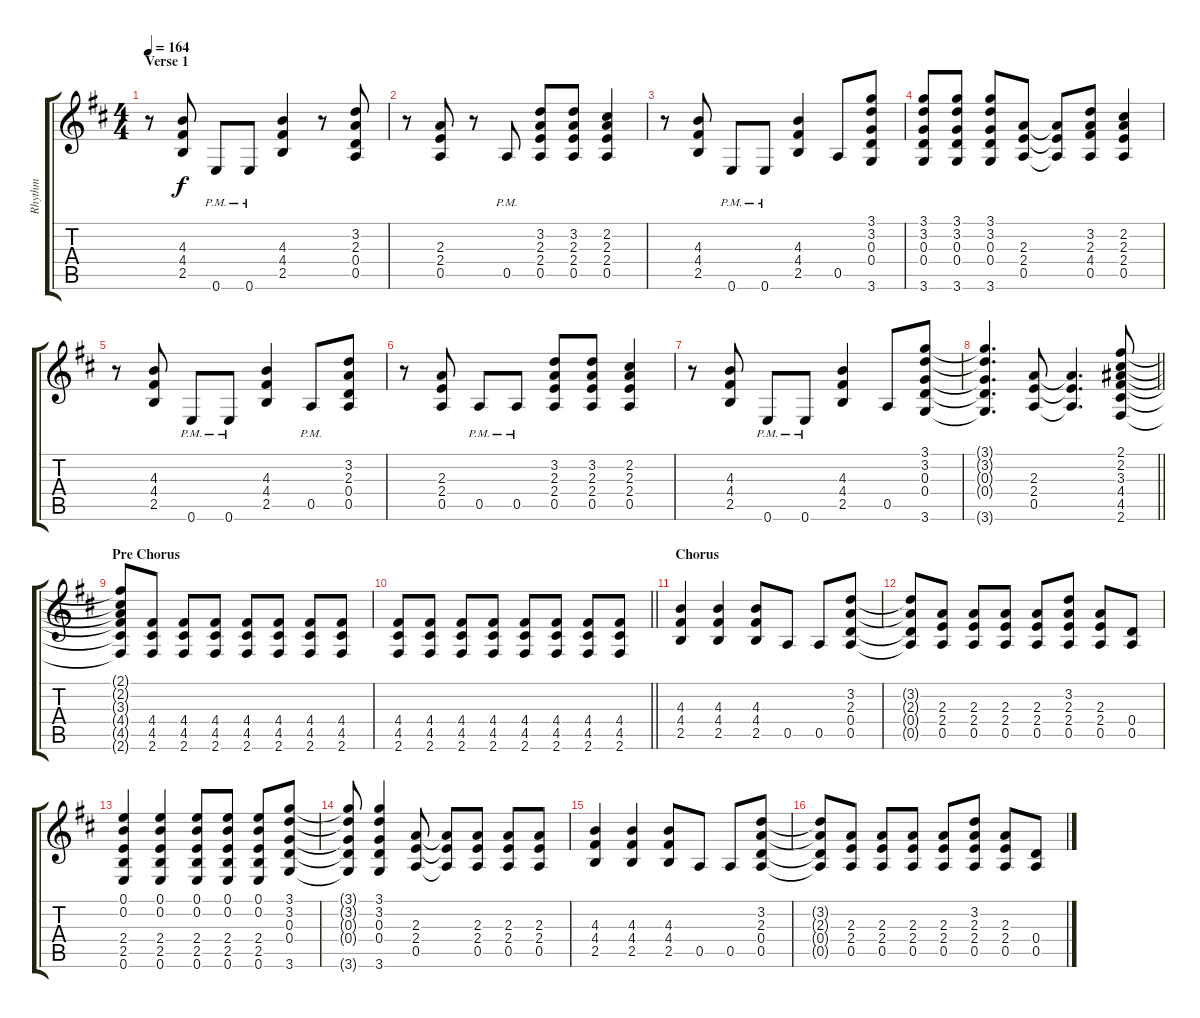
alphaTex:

\track ("Rhythm" "Rhythm") {instrument overdrivenguitar}
\staff {score tabs}
\tuning (E4 B3 G3 D3 A2 E2) {hide}
\ts (4 4)
\section ("" "Verse 1")
\tempo 164
\clef g2
\ks d
r.8{dy f} (4.3 4.4 2.5).8 0.6{pm}.8 0.6{pm}.8 (4.3 4.4 2.5).4 r.8 (3.2 2.3 0.4 0.5).8 |
r.8 (2.3 2.4 0.5).8 r.8 0.5{pm}.8 (3.2 2.3 2.4 0.5).8 (3.2 2.3 2.4 0.5).8 (2.2 2.3 2.4 0.5).4 |
r.8 (4.3 4.4 2.5).8 0.6{pm}.8 0.6{pm}.8 (4.3 4.4 2.5).4 0.5.8 (3.1 3.2 0.3 0.4 3.6).8 |
(3.1 3.2 0.3 0.4 3.6).8 (3.1 3.2 0.3 0.4 3.6).8 (3.1 3.2 0.3 0.4 3.6).8 (2.3 2.4 0.5).8 (2.3{t} 2.4{t} 0.5{t}).8 (3.2 2.3 4.4 0.5).8 (2.2 2.3 2.4 0.5).4 |
r.8 (4.3 4.4 2.5).8 0.6{pm}.8 0.6{pm}.8 (4.3 4.4 2.5).4 0.5{pm}.8 (3.2 2.3 0.4 0.5).8 |
r.8 (2.3 2.4 0.5).8 0.5{pm}.8 0.5{pm}.8 (3.2 2.3 2.4 0.5).8 (3.2 2.3 2.4 0.5).8 (2.2 2.3 2.4 0.5).4 |
r.8 (4.3 4.4 2.5).8 0.6{pm}.8 0.6{pm}.8 (4.3 4.4 2.5).4 0.5.8 (3.1 3.2 0.3 0.4 3.6).8 |
\barLineRight lightlight
(3.1{t} 3.2{t} 0.3{t} 0.4{t} 3.6{t}).4{d} (2.3 2.4 0.5).8 (2.3{t} 2.4{t} 0.5{t}).4{d} (2.1 2.2 3.3 4.4 4.5 2.6).8 |
\section ("" "Pre Chorus")
(2.1{t} 2.2{t} 3.3{t} 4.4{t} 4.5{t} 2.6{t}).8 (4.4 4.5 2.6).8 (4.4 4.5 2.6).8 (4.4 4.5 2.6).8 (4.4 4.5 2.6).8 (4.4 4.5 2.6).8 (4.4 4.5 2.6).8 (4.4 4.5 2.6).8 |
\barLineRight lightlight
(4.4 4.5 2.6).8 (4.4 4.5 2.6).8 (4.4 4.5 2.6).8 (4.4 4.5 2.6).8 (4.4 4.5 2.6).8 (4.4 4.5 2.6).8 (4.4 4.5 2.6).8 (4.4 4.5 2.6).8 |
\section ("" "Chorus")
(4.3 4.4 2.5).4 (4.3 4.4 2.5).4 (4.3 4.4 2.5).8 0.5.8 0.5.8 (3.2 2.3 0.4 0.5).8 |
(3.2{t} 2.3{t} 0.4{t} 0.5{t}).8 (2.3 2.4 0.5).8 (2.3 2.4 0.5).8 (2.3 2.4 0.5).8 (2.3 2.4 0.5).8 (3.2 2.3 2.4 0.5).8 (2.3 2.4 0.5).8 (0.4 0.5).8 |
(0.1 0.2 2.4 2.5 0.6).4 (0.1 0.2 2.4 2.5 0.6).4 (0.1 0.2 2.4 2.5 0.6).8 (0.1 0.2 2.4 2.5 0.6).8 (0.1 0.2 2.4 2.5 0.6).8 (3.1 3.2 0.3 0.4 3.6).8 |
(3.1{t} 3.2{t} 0.3{t} 0.4{t} 3.6{t}).8 (3.1 3.2 0.3 0.4 3.6).4 (2.3 2.4 0.5).8 (2.3{t} 2.4{t} 0.5{t}).8 (2.3 2.4 0.5).8 (2.3 2.4 0.5).8 (2.3 2.4 0.5).8 |
(4.3 4.4 2.5).4 (4.3 4.4 2.5).4 (4.3 4.4 2.5).8 0.5.8 0.5.8 (3.2 2.3 0.4 0.5).8 |
(3.2{t} 2.3{t} 0.4{t} 0.5{t}).8 (2.3 2.4 0.5).8 (2.3 2.4 0.5).8 (2.3 2.4 0.5).8 (2.3 2.4 0.5).8 (3.2 2.3 2.4 0.5).8 (2.3 2.4 0.5).8 (0.4 0.5).8
